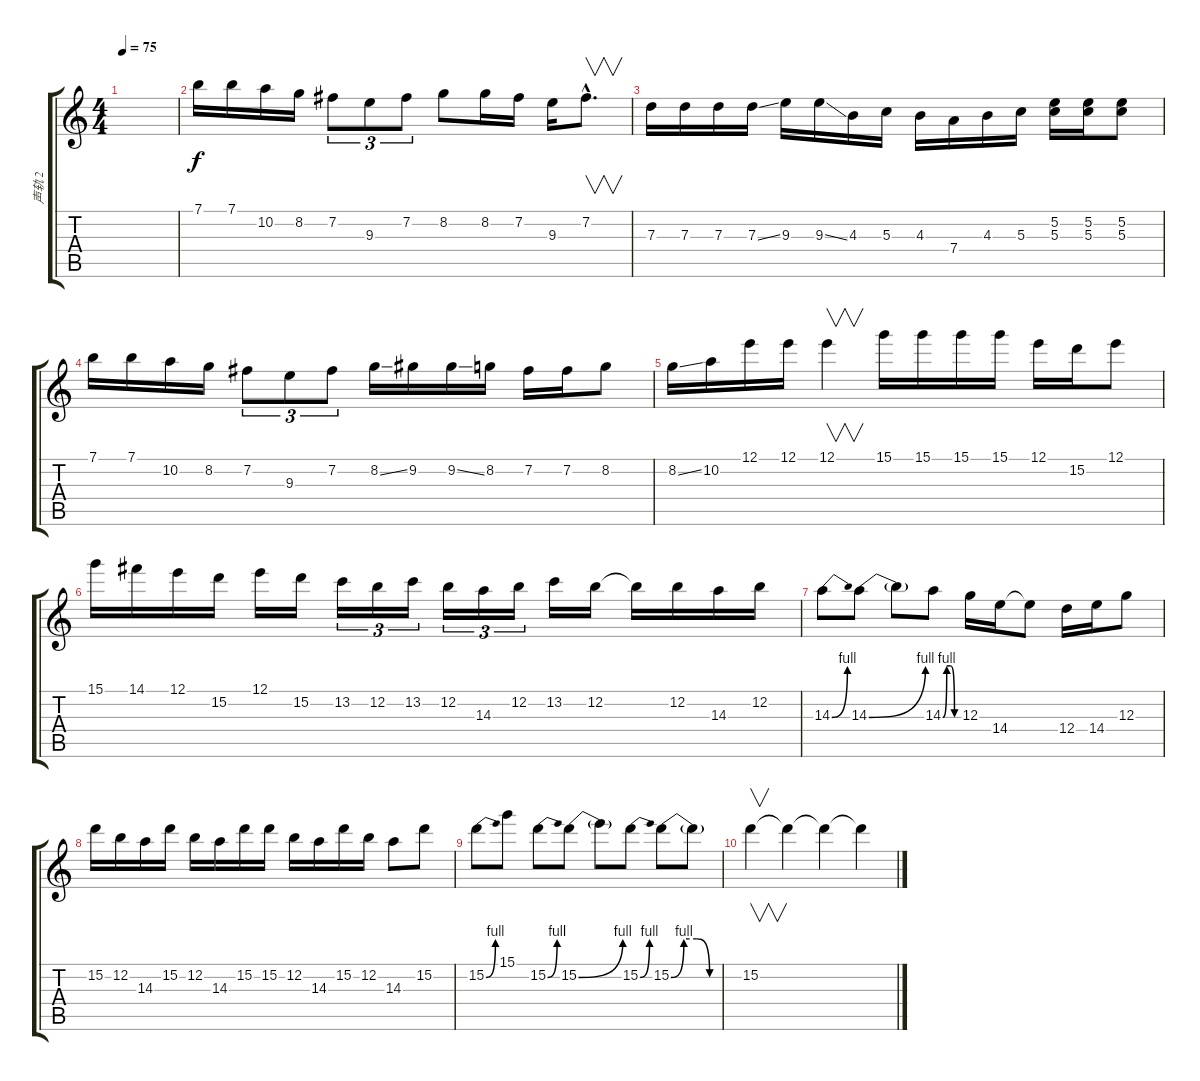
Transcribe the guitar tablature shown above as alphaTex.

\track ("声轨 2" "声轨 2") {instrument overdrivenguitar}
\staff {score tabs}
\tuning (E4 B3 G3 D3 A2 E2) {hide}
\ts (4 4)
\tempo 75
\clef g2
\ks c
|
7.1.16 7.1.16 10.2.16 8.2.16 7.2.8{tu (3 2)} 9.3.8{tu (3 2)} 7.2.8{tu (3 2)} 8.2.8 8.2.16 7.2.16 9.3.16 7.2{hac}.8{v d} |
7.3.16 7.3.16 7.3.16 7.3{ss}.16 9.3.16 9.3{ss}.16 4.3.16 5.3.16 4.3.16 7.4.16 4.3.16 5.3.16 (5.2 5.3).16 (5.2 5.3).16 (5.2 5.3).8 |
7.1.16 7.1.16 10.2.16 8.2.16 7.2.8{tu (3 2)} 9.3.8{tu (3 2)} 7.2.8{tu (3 2)} 8.2{ss}.16 9.2.16 9.2{ss}.16 8.2.16 7.2.16 7.2.16 8.2.8 |
8.2{ss}.16 10.2.16 12.1.16 12.1.16 12.1.4{v} 15.1.16 15.1.16 15.1.16 15.1.16 12.1.16 15.2.16 12.1.8 |
15.1.16 14.1.16 12.1.16 15.2.16 12.1.16 15.2.16 13.2.16{tu (3 2)} 12.2.16{tu (3 2)} 13.2.16{tu (3 2)} 12.2.16{tu (3 2)} 14.3.16{tu (3 2)} 12.2.16{tu (3 2)} 13.2.16 12.2.16 12.2{t}.16 12.2.16 14.3.16 12.2.16 |
14.3{be (bend 0 0 60 4)}.8 14.3{be (bend 0 0 60 4)}.8 14.3{t}.8 14.3{be (custom 0 0 15 4 30 4 45 0 60 0)}.8 12.3.16 14.4.16 14.4{t}.8 12.4.16 14.4.16 12.3.8 |
15.2.16 12.2.16 14.3.16 15.2.16 12.2.16 14.3.16 15.2.16 15.2.16 12.2.16 14.3.16 15.2.16 12.2.16 14.3.8 15.2.8 |
15.2{be (bend 0 0 60 4)}.8 15.1.8 15.2{be (bend 0 0 60 4)}.8 15.2{be (bend 0 0 60 4)}.8 15.2{t}.8 15.2{be (bend 0 0 60 4)}.8 15.2{be (custom 0 0 15 4 30 4 45 0 60 0)}.8 15.2{t}.8 |
15.2.4{v} 15.2{t}.4 15.2{t}.4 15.2{t}.4
